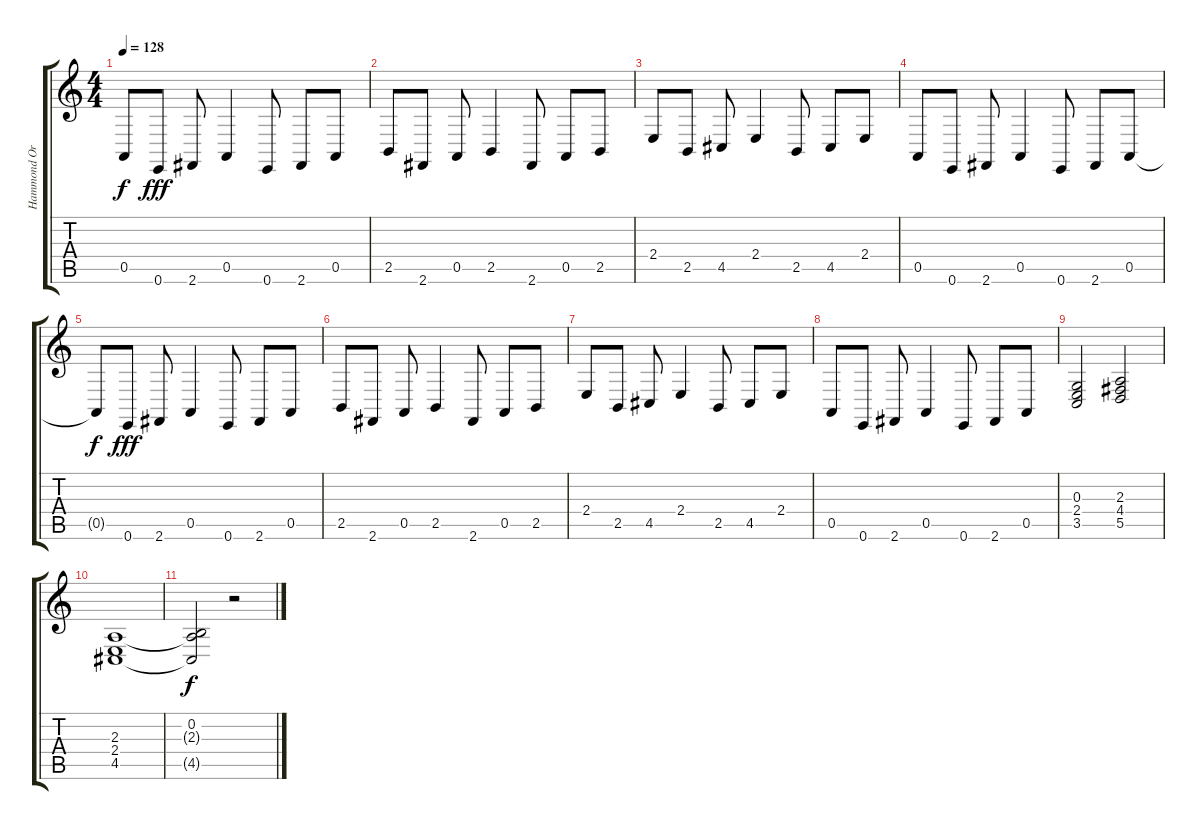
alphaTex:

\track ("Hammond Organ" "Hammond Or") {instrument drawbarorgan}
\staff {score tabs}
\tuning (E4 B3 G3 D3 A2 E2) {hide}
\ts (4 4)
\tempo 128
\clef g2
\ks c
0.5{t}.8{dy f} 0.6.8{dy fff} 2.6.8 0.5.4 0.6.8 2.6.8 0.5.8 |
2.5.8 2.6.8 0.5.8 2.5.4 2.6.8 0.5.8 2.5.8 |
2.4.8 2.5.8 4.5.8 2.4.4 2.5.8 4.5.8 2.4.8 |
0.5.8 0.6.8 2.6.8 0.5.4 0.6.8 2.6.8 0.5.8 |
0.5{t}.8{dy f} 0.6.8{dy fff} 2.6.8 0.5.4 0.6.8 2.6.8 0.5.8 |
2.5.8 2.6.8 0.5.8 2.5.4 2.6.8 0.5.8 2.5.8 |
2.4.8 2.5.8 4.5.8 2.4.4 2.5.8 4.5.8 2.4.8 |
0.5.8 0.6.8 2.6.8 0.5.4 0.6.8 2.6.8 0.5.8 |
(0.3 2.4 3.5).2 (2.3 4.4 5.5).2 |
(2.3 2.4 4.5).1 |
(0.2 2.3{t} 4.5{t}).2{dy f} r.2
